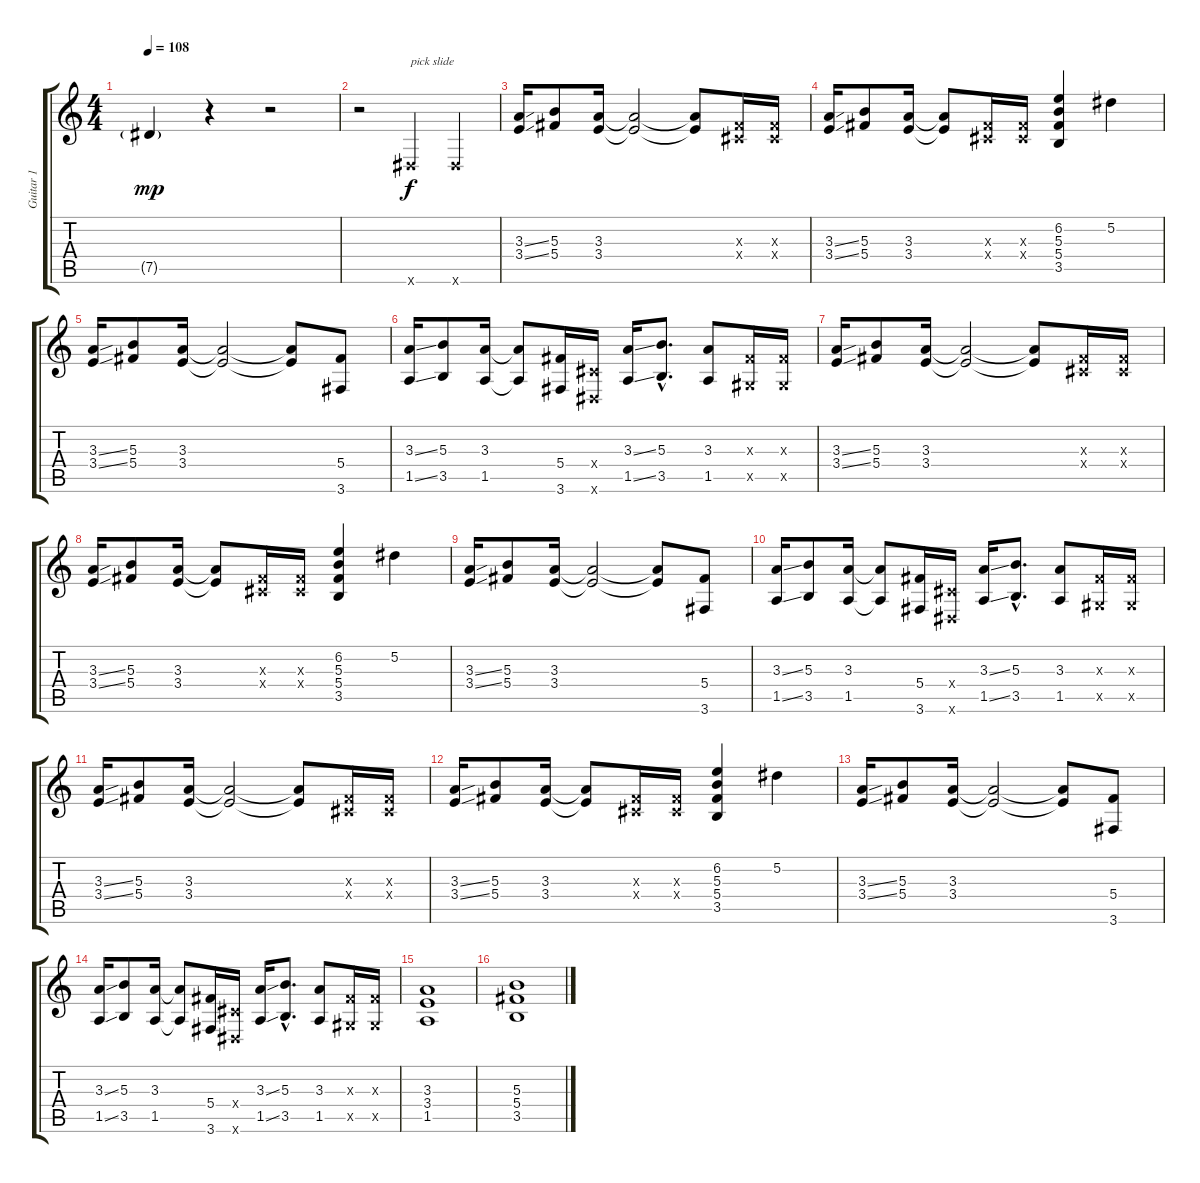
\track ("Guitar 1" "Guitar 1") {instrument distortionguitar}
\staff {score tabs}
\tuning (Eb4 Bb3 Gb3 Db3 Ab2 Eb2) {hide}
\ts (4 4)
\tempo 108
\clef g2
\ks c
7.5{g}.4{dy mp} r.4 r.2 |
r.2 0.6{x}.4{txt "pick slide" dy f} 0.6{x}.4 |
(3.3{ss} 3.4{ss}).16 (5.3 5.4).8 (3.3 3.4).16 (3.3{t} 3.4{t}).2 (3.3{t} 3.4{t}).8 (0.3{x} 0.4{x}).16 (0.3{x} 0.4{x}).16 |
(3.3{ss} 3.4{ss}).16 (5.3 5.4).8 (3.3 3.4).16 (3.3{t} 3.4{t}).8 (0.3{x} 0.4{x}).16 (0.3{x} 0.4{x}).16 (6.2 5.3 5.4 3.5).4 5.2.4 |
(3.3{ss} 3.4{ss}).16 (5.3 5.4).8 (3.3 3.4).16 (3.3{t} 3.4{t}).2 (3.3{t} 3.4{t}).8 (5.4 3.6).8 |
(3.3{ss} 1.5{ss}).16 (5.3 3.5).8 (3.3 1.5).16 (3.3{t} 1.5{t}).8 (5.4 3.6).16 (0.4{x} 0.6{x}).16 (3.3{ss} 1.5{ss}).16 (5.3{hac} 3.5{hac}).8{d} (3.3 1.5).8 (0.3{x} 0.5{x}).16 (0.3{x} 0.5{x}).16 |
(3.3{ss} 3.4{ss}).16 (5.3 5.4).8 (3.3 3.4).16 (3.3{t} 3.4{t}).2 (3.3{t} 3.4{t}).8 (0.3{x} 0.4{x}).16 (0.3{x} 0.4{x}).16 |
(3.3{ss} 3.4{ss}).16 (5.3 5.4).8 (3.3 3.4).16 (3.3{t} 3.4{t}).8 (0.3{x} 0.4{x}).16 (0.3{x} 0.4{x}).16 (6.2 5.3 5.4 3.5).4 5.2.4 |
(3.3{ss} 3.4{ss}).16 (5.3 5.4).8 (3.3 3.4).16 (3.3{t} 3.4{t}).2 (3.3{t} 3.4{t}).8 (5.4 3.6).8 |
(3.3{ss} 1.5{ss}).16 (5.3 3.5).8 (3.3 1.5).16 (3.3{t} 1.5{t}).8 (5.4 3.6).16 (0.4{x} 0.6{x}).16 (3.3{ss} 1.5{ss}).16 (5.3{hac} 3.5{hac}).8{d} (3.3 1.5).8 (0.3{x} 0.5{x}).16 (0.3{x} 0.5{x}).16 |
(3.3{ss} 3.4{ss}).16 (5.3 5.4).8 (3.3 3.4).16 (3.3{t} 3.4{t}).2 (3.3{t} 3.4{t}).8 (0.3{x} 0.4{x}).16 (0.3{x} 0.4{x}).16 |
(3.3{ss} 3.4{ss}).16 (5.3 5.4).8 (3.3 3.4).16 (3.3{t} 3.4{t}).8 (0.3{x} 0.4{x}).16 (0.3{x} 0.4{x}).16 (6.2 5.3 5.4 3.5).4 5.2.4 |
(3.3{ss} 3.4{ss}).16 (5.3 5.4).8 (3.3 3.4).16 (3.3{t} 3.4{t}).2 (3.3{t} 3.4{t}).8 (5.4 3.6).8 |
(3.3{ss} 1.5{ss}).16 (5.3 3.5).8 (3.3 1.5).16 (3.3{t} 1.5{t}).8 (5.4 3.6).16 (0.4{x} 0.6{x}).16 (3.3{ss} 1.5{ss}).16 (5.3{hac} 3.5{hac}).8{d} (3.3 1.5).8 (0.3{x} 0.5{x}).16 (0.3{x} 0.5{x}).16 |
(3.3 3.4 1.5).1 |
(5.3 5.4 3.5).1
